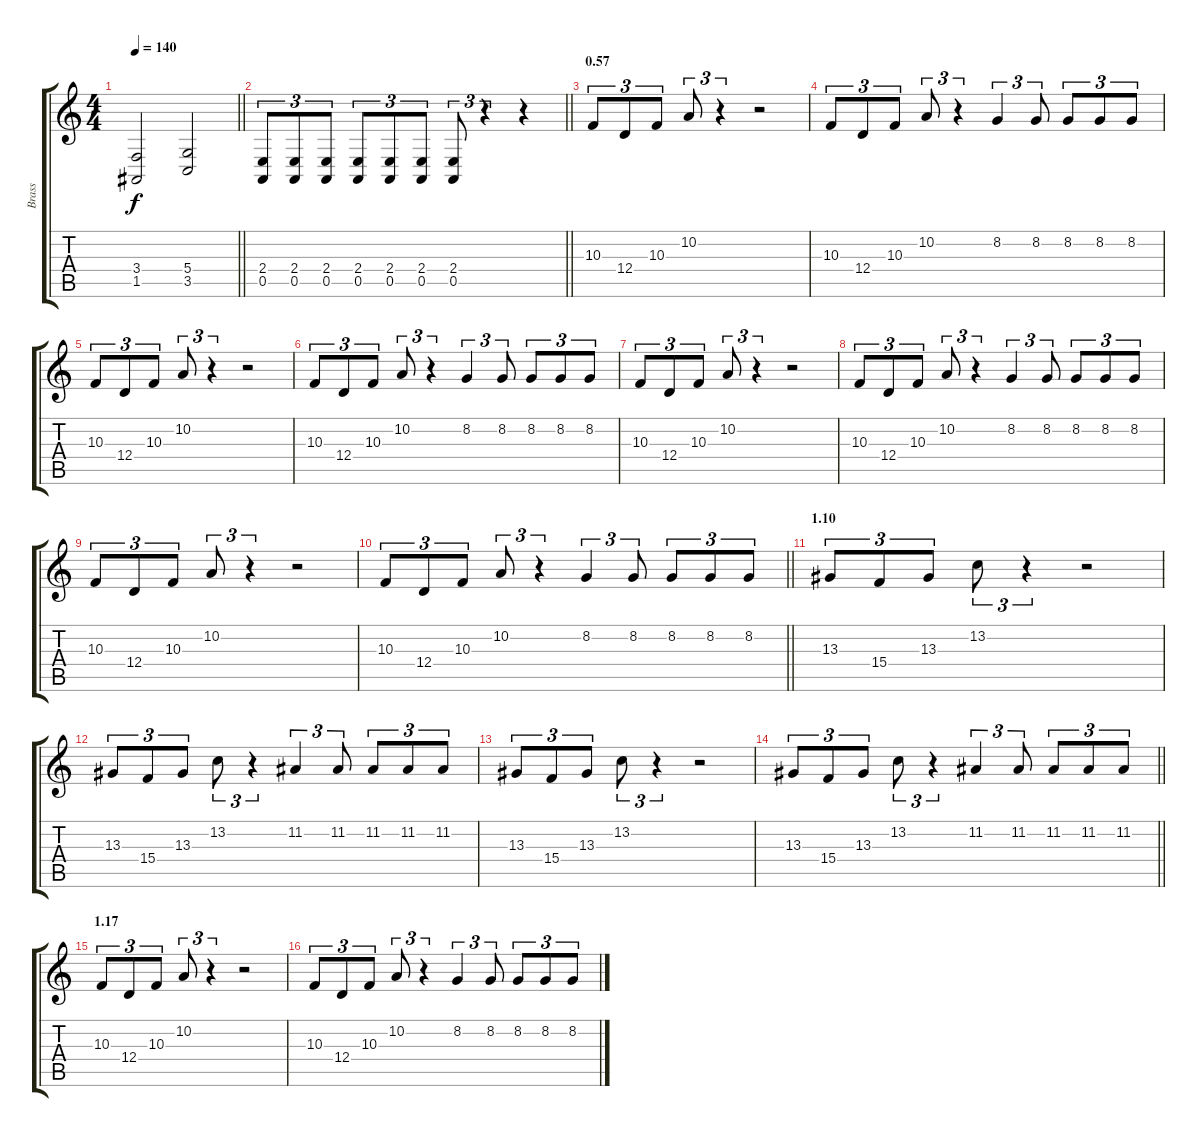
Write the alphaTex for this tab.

\track ("Brass" "Brass") {instrument brasssection}
\staff {score tabs}
\tuning (E4 B3 G3 D3 A2 D2) {hide}
\ts (4 4)
\tempo 140
\clef g2
\barLineRight lightlight
\ks c
(3.4 1.5).2{dy f} (5.4 3.5).2 |
\barLineRight lightlight
(2.4 0.5).8{tu (3 2)} (2.4 0.5).8{tu (3 2)} (2.4 0.5).8{tu (3 2)} (2.4 0.5).8{tu (3 2)} (2.4 0.5).8{tu (3 2)} (2.4 0.5).8{tu (3 2)} (2.4 0.5).8{tu (3 2)} r.4{tu (3 2)} r.4 |
\section ("" "0.57")
10.3.8{tu (3 2)} 12.4.8{tu (3 2)} 10.3.8{tu (3 2)} 10.2.8{tu (3 2)} r.4{tu (3 2)} r.2 |
10.3.8{tu (3 2)} 12.4.8{tu (3 2)} 10.3.8{tu (3 2)} 10.2.8{tu (3 2)} r.4{tu (3 2)} 8.2.4{tu (3 2)} 8.2.8{tu (3 2)} 8.2.8{tu (3 2)} 8.2.8{tu (3 2)} 8.2.8{tu (3 2)} |
10.3.8{tu (3 2)} 12.4.8{tu (3 2)} 10.3.8{tu (3 2)} 10.2.8{tu (3 2)} r.4{tu (3 2)} r.2 |
10.3.8{tu (3 2)} 12.4.8{tu (3 2)} 10.3.8{tu (3 2)} 10.2.8{tu (3 2)} r.4{tu (3 2)} 8.2.4{tu (3 2)} 8.2.8{tu (3 2)} 8.2.8{tu (3 2)} 8.2.8{tu (3 2)} 8.2.8{tu (3 2)} |
10.3.8{tu (3 2)} 12.4.8{tu (3 2)} 10.3.8{tu (3 2)} 10.2.8{tu (3 2)} r.4{tu (3 2)} r.2 |
10.3.8{tu (3 2)} 12.4.8{tu (3 2)} 10.3.8{tu (3 2)} 10.2.8{tu (3 2)} r.4{tu (3 2)} 8.2.4{tu (3 2)} 8.2.8{tu (3 2)} 8.2.8{tu (3 2)} 8.2.8{tu (3 2)} 8.2.8{tu (3 2)} |
10.3.8{tu (3 2)} 12.4.8{tu (3 2)} 10.3.8{tu (3 2)} 10.2.8{tu (3 2)} r.4{tu (3 2)} r.2 |
\barLineRight lightlight
10.3.8{tu (3 2)} 12.4.8{tu (3 2)} 10.3.8{tu (3 2)} 10.2.8{tu (3 2)} r.4{tu (3 2)} 8.2.4{tu (3 2)} 8.2.8{tu (3 2)} 8.2.8{tu (3 2)} 8.2.8{tu (3 2)} 8.2.8{tu (3 2)} |
\section ("" "1.10")
13.3.8{tu (3 2)} 15.4.8{tu (3 2)} 13.3.8{tu (3 2)} 13.2.8{tu (3 2)} r.4{tu (3 2)} r.2 |
13.3.8{tu (3 2)} 15.4.8{tu (3 2)} 13.3.8{tu (3 2)} 13.2.8{tu (3 2)} r.4{tu (3 2)} 11.2.4{tu (3 2)} 11.2.8{tu (3 2)} 11.2.8{tu (3 2)} 11.2.8{tu (3 2)} 11.2.8{tu (3 2)} |
13.3.8{tu (3 2)} 15.4.8{tu (3 2)} 13.3.8{tu (3 2)} 13.2.8{tu (3 2)} r.4{tu (3 2)} r.2 |
\barLineRight lightlight
13.3.8{tu (3 2)} 15.4.8{tu (3 2)} 13.3.8{tu (3 2)} 13.2.8{tu (3 2)} r.4{tu (3 2)} 11.2.4{tu (3 2)} 11.2.8{tu (3 2)} 11.2.8{tu (3 2)} 11.2.8{tu (3 2)} 11.2.8{tu (3 2)} |
\section ("" "1.17")
10.3.8{tu (3 2)} 12.4.8{tu (3 2)} 10.3.8{tu (3 2)} 10.2.8{tu (3 2)} r.4{tu (3 2)} r.2 |
10.3.8{tu (3 2)} 12.4.8{tu (3 2)} 10.3.8{tu (3 2)} 10.2.8{tu (3 2)} r.4{tu (3 2)} 8.2.4{tu (3 2)} 8.2.8{tu (3 2)} 8.2.8{tu (3 2)} 8.2.8{tu (3 2)} 8.2.8{tu (3 2)}
